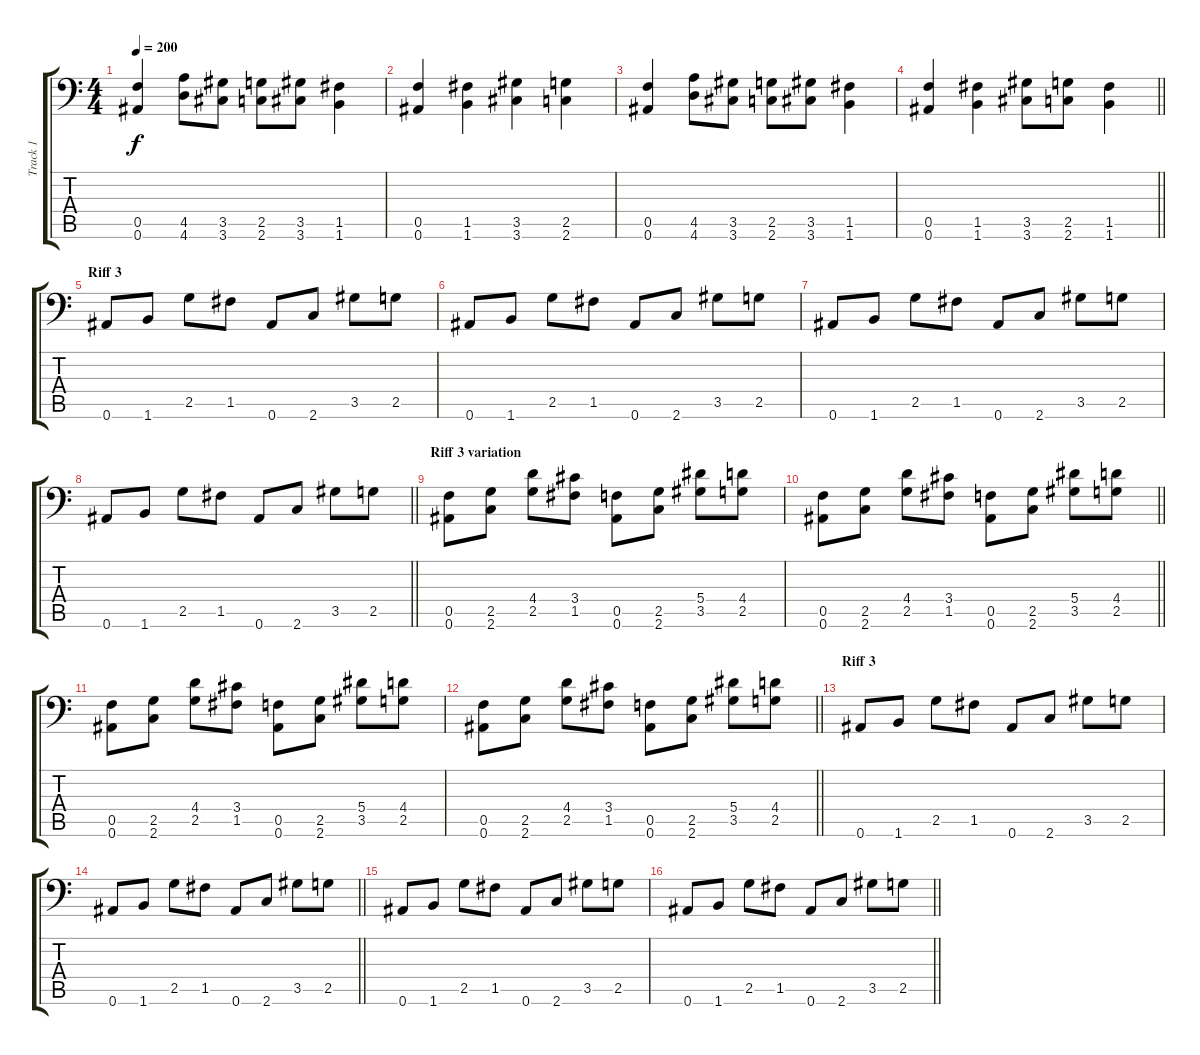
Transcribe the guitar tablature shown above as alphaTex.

\track ("Track 1" "Track 1") {instrument distortionguitar}
\staff {score tabs}
\tuning (C4 G3 Eb3 Bb2 F2 Bb1) {hide}
\ts (4 4)
\tempo 200
\clef f4
\ks c
(0.5 0.6).4{dy f} (4.5 4.6).8 (3.5 3.6).8 (2.5 2.6).8 (3.5 3.6).8 (1.5 1.6).4 |
(0.5 0.6).4 (1.5 1.6).4 (3.5 3.6).4 (2.5 2.6).4 |
(0.5 0.6).4 (4.5 4.6).8 (3.5 3.6).8 (2.5 2.6).8 (3.5 3.6).8 (1.5 1.6).4 |
\barLineRight lightlight
(0.5 0.6).4 (1.5 1.6).4 (3.5 3.6).8 (2.5 2.6).8 (1.5 1.6).4 |
\section ("" "Riff 3")
0.6.8 1.6.8 2.5.8 1.5.8 0.6.8 2.6.8 3.5.8 2.5.8 |
0.6.8 1.6.8 2.5.8 1.5.8 0.6.8 2.6.8 3.5.8 2.5.8 |
0.6.8 1.6.8 2.5.8 1.5.8 0.6.8 2.6.8 3.5.8 2.5.8 |
\barLineRight lightlight
0.6.8 1.6.8 2.5.8 1.5.8 0.6.8 2.6.8 3.5.8 2.5.8 |
\section ("" "Riff 3 variation")
(0.5 0.6).8 (2.5 2.6).8 (4.4 2.5).8 (3.4 1.5).8 (0.5 0.6).8 (2.5 2.6).8 (5.4 3.5).8 (4.4 2.5).8 |
\barLineRight lightlight
(0.5 0.6).8 (2.5 2.6).8 (4.4 2.5).8 (3.4 1.5).8 (0.5 0.6).8 (2.5 2.6).8 (5.4 3.5).8 (4.4 2.5).8 |
(0.5 0.6).8 (2.5 2.6).8 (4.4 2.5).8 (3.4 1.5).8 (0.5 0.6).8 (2.5 2.6).8 (5.4 3.5).8 (4.4 2.5).8 |
\barLineRight lightlight
(0.5 0.6).8 (2.5 2.6).8 (4.4 2.5).8 (3.4 1.5).8 (0.5 0.6).8 (2.5 2.6).8 (5.4 3.5).8 (4.4 2.5).8 |
\section ("" "Riff 3")
0.6.8 1.6.8 2.5.8 1.5.8 0.6.8 2.6.8 3.5.8 2.5.8 |
\barLineRight lightlight
0.6.8 1.6.8 2.5.8 1.5.8 0.6.8 2.6.8 3.5.8 2.5.8 |
0.6.8 1.6.8 2.5.8 1.5.8 0.6.8 2.6.8 3.5.8 2.5.8 |
\barLineRight lightlight
0.6.8 1.6.8 2.5.8 1.5.8 0.6.8 2.6.8 3.5.8 2.5.8
